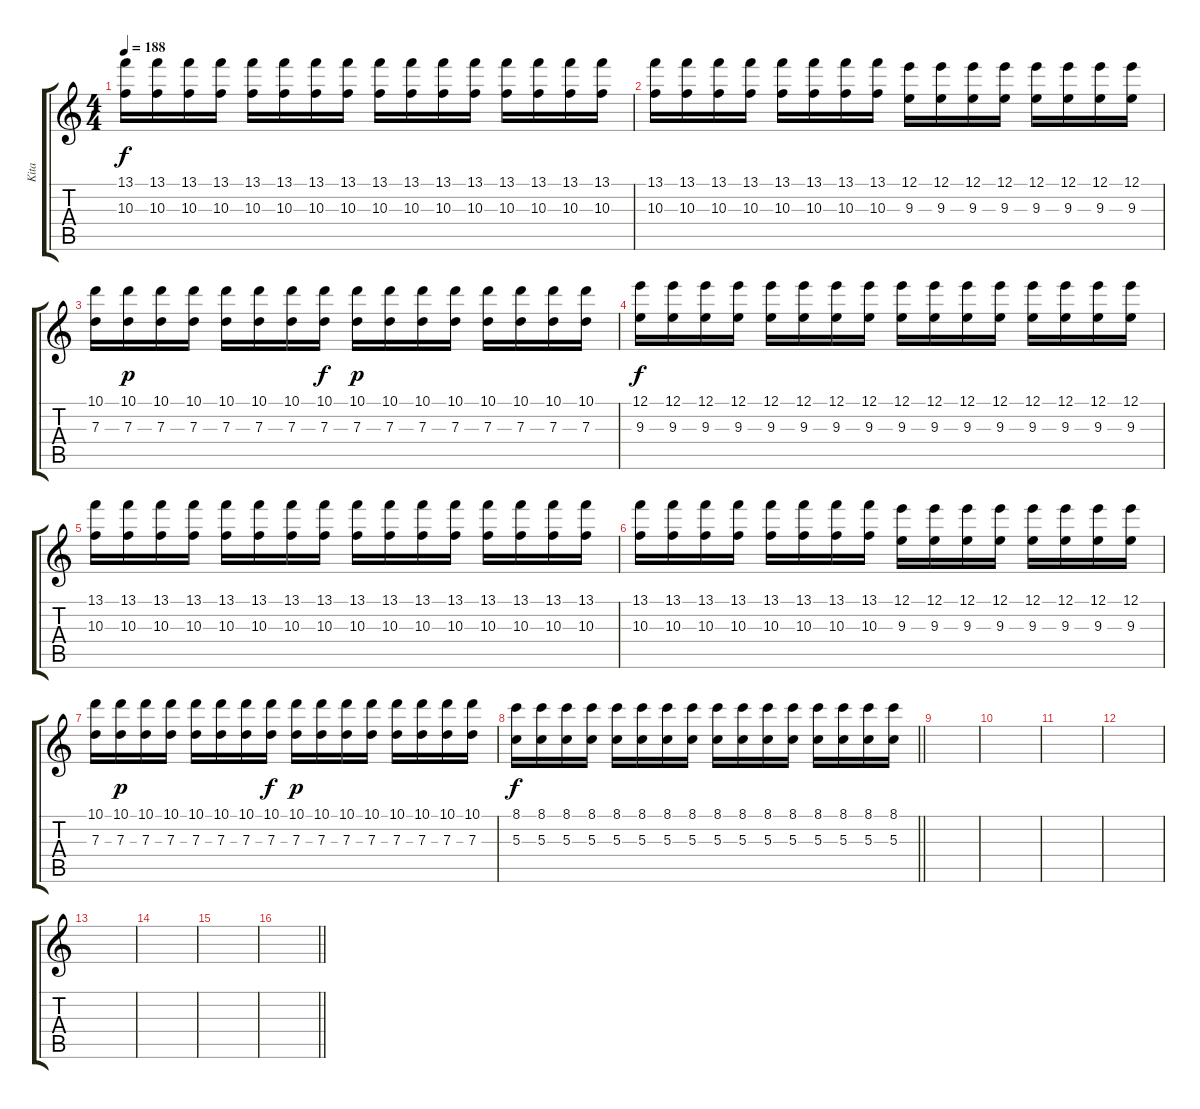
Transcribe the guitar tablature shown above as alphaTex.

\track ("Kita" "Kita") {instrument distortionguitar}
\staff {score tabs}
\tuning (E4 B3 G3 D3 A2 E2) {hide}
\ts (4 4)
\tempo 188
\clef g2
\ks c
(13.1 10.3).16{dy f} (13.1 10.3).16 (13.1 10.3).16 (13.1 10.3).16 (13.1 10.3).16 (13.1 10.3).16 (13.1 10.3).16 (13.1 10.3).16 (13.1 10.3).16 (13.1 10.3).16 (13.1 10.3).16 (13.1 10.3).16 (13.1 10.3).16 (13.1 10.3).16 (13.1 10.3).16 (13.1 10.3).16 |
(13.1 10.3).16 (13.1 10.3).16 (13.1 10.3).16 (13.1 10.3).16 (13.1 10.3).16 (13.1 10.3).16 (13.1 10.3).16 (13.1 10.3).16 (12.1 9.3).16 (12.1 9.3).16 (12.1 9.3).16 (12.1 9.3).16 (12.1 9.3).16 (12.1 9.3).16 (12.1 9.3).16 (12.1 9.3).16 |
(10.1 7.3).16 (10.1 7.3).16{dy p} (10.1 7.3).16 (10.1 7.3).16 (10.1 7.3).16 (10.1 7.3).16 (10.1 7.3).16 (10.1 7.3).16{dy f} (10.1 7.3).16{dy p} (10.1 7.3).16 (10.1 7.3).16 (10.1 7.3).16 (10.1 7.3).16 (10.1 7.3).16 (10.1 7.3).16 (10.1 7.3).16 |
(12.1 9.3).16{dy f} (12.1 9.3).16 (12.1 9.3).16 (12.1 9.3).16 (12.1 9.3).16 (12.1 9.3).16 (12.1 9.3).16 (12.1 9.3).16 (12.1 9.3).16 (12.1 9.3).16 (12.1 9.3).16 (12.1 9.3).16 (12.1 9.3).16 (12.1 9.3).16 (12.1 9.3).16 (12.1 9.3).16 |
(13.1 10.3).16 (13.1 10.3).16 (13.1 10.3).16 (13.1 10.3).16 (13.1 10.3).16 (13.1 10.3).16 (13.1 10.3).16 (13.1 10.3).16 (13.1 10.3).16 (13.1 10.3).16 (13.1 10.3).16 (13.1 10.3).16 (13.1 10.3).16 (13.1 10.3).16 (13.1 10.3).16 (13.1 10.3).16 |
(13.1 10.3).16 (13.1 10.3).16 (13.1 10.3).16 (13.1 10.3).16 (13.1 10.3).16 (13.1 10.3).16 (13.1 10.3).16 (13.1 10.3).16 (12.1 9.3).16 (12.1 9.3).16 (12.1 9.3).16 (12.1 9.3).16 (12.1 9.3).16 (12.1 9.3).16 (12.1 9.3).16 (12.1 9.3).16 |
(10.1 7.3).16 (10.1 7.3).16{dy p} (10.1 7.3).16 (10.1 7.3).16 (10.1 7.3).16 (10.1 7.3).16 (10.1 7.3).16 (10.1 7.3).16{dy f} (10.1 7.3).16{dy p} (10.1 7.3).16 (10.1 7.3).16 (10.1 7.3).16 (10.1 7.3).16 (10.1 7.3).16 (10.1 7.3).16 (10.1 7.3).16 |
\barLineRight lightlight
(8.1 5.3).16{dy f} (8.1 5.3).16 (8.1 5.3).16 (8.1 5.3).16 (8.1 5.3).16 (8.1 5.3).16 (8.1 5.3).16 (8.1 5.3).16 (8.1 5.3).16 (8.1 5.3).16 (8.1 5.3).16 (8.1 5.3).16 (8.1 5.3).16 (8.1 5.3).16 (8.1 5.3).16 (8.1 5.3).16 |
|
|
|
|
|
|
|
\barLineRight lightlight
